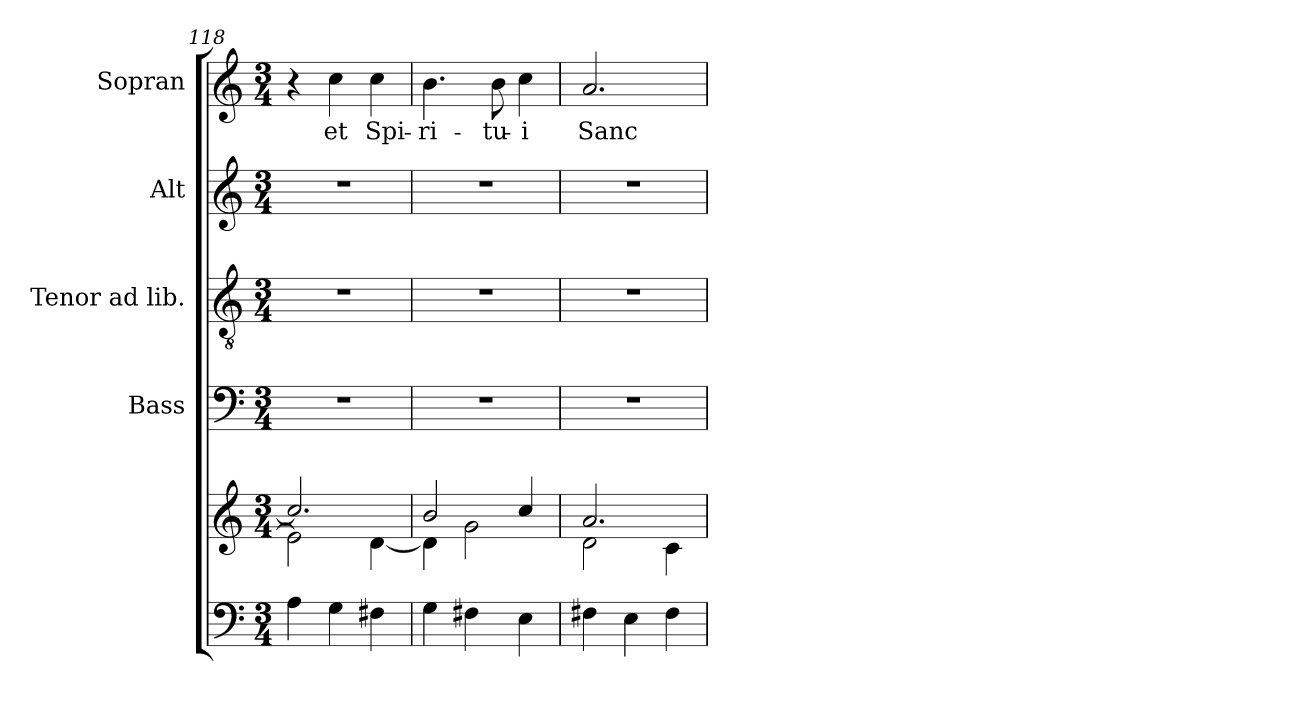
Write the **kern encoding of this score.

**kern	**kern	**kern	**kern	**kern	**kern	**text
*part5	*part5	*part4	*part3	*part2	*part1	*part1
*staff6	*staff5	*staff4	*staff3	*staff2	*staff1	*staff1
*	*	*I"Bass	*I"Tenor ad lib.	*I"Alt	*I"Sopran	*
*	*	*I'B.	*I'T.	*I'A.	*I'S.	*
*clefF4	*clefG2	*clefF4	*clefGv2	*clefG2	*clefG2	*
*k[]	*k[]	*k[]	*k[]	*k[]	*k[]	*
*C:	*C:	*C:	*C:	*C:	*C:	*
*M3/4	*M3/4	*M3/4	*M3/4	*M3/4	*M3/4	*
=118	=118	=118	=118	=118	=118	=118
*	*^	*	*	*	*	*
4A\	2.cc/]	2e\]	2.r	2.r	2.r	4r	.
!	!	!	!	!	!	!	!LO:LY:b
4G\	.	.	.	.	.	4cc\	et
!	!	!	!	!	!	!	!LO:LY:b
4F#X\	.	[<4d\	.	.	.	4cc\	Spi-
=119	=119	=119	=119	=119	=119	=119	=119
!	!	!	!	!	!	!	!LO:LY:b
4G\	2b/	4d\]	2.r	2.r	2.r	4.b\	-ri-
4F#X\	.	2g\	.	.	.	.	.
!	!	!	!	!	!	!	!LO:LY:b
.	.	.	.	.	.	8b\	-tu-
!	!	!	!	!	!	!	!LO:LY:b
4E\	4cc/	.	.	.	.	4cc\	-i
=120	=120	=120	=120	=120	=120	=120	=120
!	!	!	!	!	!	!	!LO:LY:b
4F#X\	2.a/	2d\	2.r	2.r	2.r	2.a/	Sanc-
4E\	.	.	.	.	.	.	.
4F#\	.	4c\	.	.	.	.	.
*	*v	*v	*	*	*	*	*
=	=	=	=	=	=	=
*-	*-	*-	*-	*-	*-	*-
